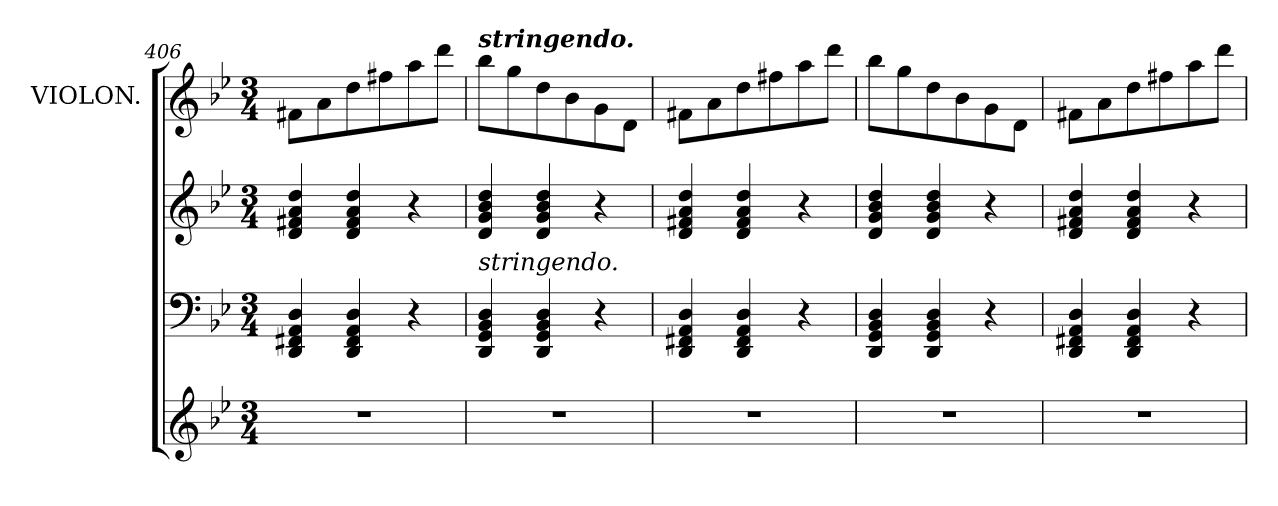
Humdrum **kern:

**kern	**kern	**kern	**kern
*part3	*part2	*part2	*part1
*staff4	*staff3	*staff2	*staff1
*	*	*	*I"VIOLON.
!!LO:PB:g=z
*clefG2	*clefF4	*clefG2	*clefG2
*k[b-e-]	*k[b-e-]	*k[b-e-]	*k[b-e-]
*B-:	*B-:	*B-:	*B-:
*M3/4	*M3/4	*M3/4	*M3/4
=406	=406	=406	=406
2.r	4DD/ 4FF#X/ 4AA/ 4D/	4d/ 4f#X/ 4a/ 4dd/	8f#X\L
.	.	.	8a\
.	4DD/ 4FF#/ 4AA/ 4D/	4d/ 4f#/ 4a/ 4dd/	8dd\
.	.	.	8ff#X\
.	4r	4r	8aa\
.	.	.	8ddd\J
=407	=407	=407	=407
!	!	!	!LO:TX:a:Bi:t=stringendo.
!	!LO:TX:a:i:t=stringendo.	!	!
2.r	4DD/ 4GG/ 4BB-/ 4D/	4d/ 4g/ 4b-/ 4dd/	8bb-\L
.	.	.	8gg\
.	4DD/ 4GG/ 4BB-/ 4D/	4d/ 4g/ 4b-/ 4dd/	8dd\
.	.	.	8b-\
.	4r	4r	8g\
.	.	.	8d\J
=408	=408	=408	=408
2.r	4DD/ 4FF#X/ 4AA/ 4D/	4d/ 4f#X/ 4a/ 4dd/	8f#X\L
.	.	.	8a\
.	4DD/ 4FF#/ 4AA/ 4D/	4d/ 4f#/ 4a/ 4dd/	8dd\
.	.	.	8ff#X\
.	4r	4r	8aa\
.	.	.	8ddd\J
=409	=409	=409	=409
2.r	4DD/ 4GG/ 4BB-/ 4D/	4d/ 4g/ 4b-/ 4dd/	8bb-\L
.	.	.	8gg\
.	4DD/ 4GG/ 4BB-/ 4D/	4d/ 4g/ 4b-/ 4dd/	8dd\
.	.	.	8b-\
.	4r	4r	8g\
.	.	.	8d\J
=410	=410	=410	=410
2.r	4DD/ 4FF#X/ 4AA/ 4D/	4d/ 4f#X/ 4a/ 4dd/	8f#X\L
.	.	.	8a\
.	4DD/ 4FF#/ 4AA/ 4D/	4d/ 4f#/ 4a/ 4dd/	8dd\
.	.	.	8ff#X\
.	4r	4r	8aa\
.	.	.	8ddd\J
=	=	=	=
*-	*-	*-	*-
